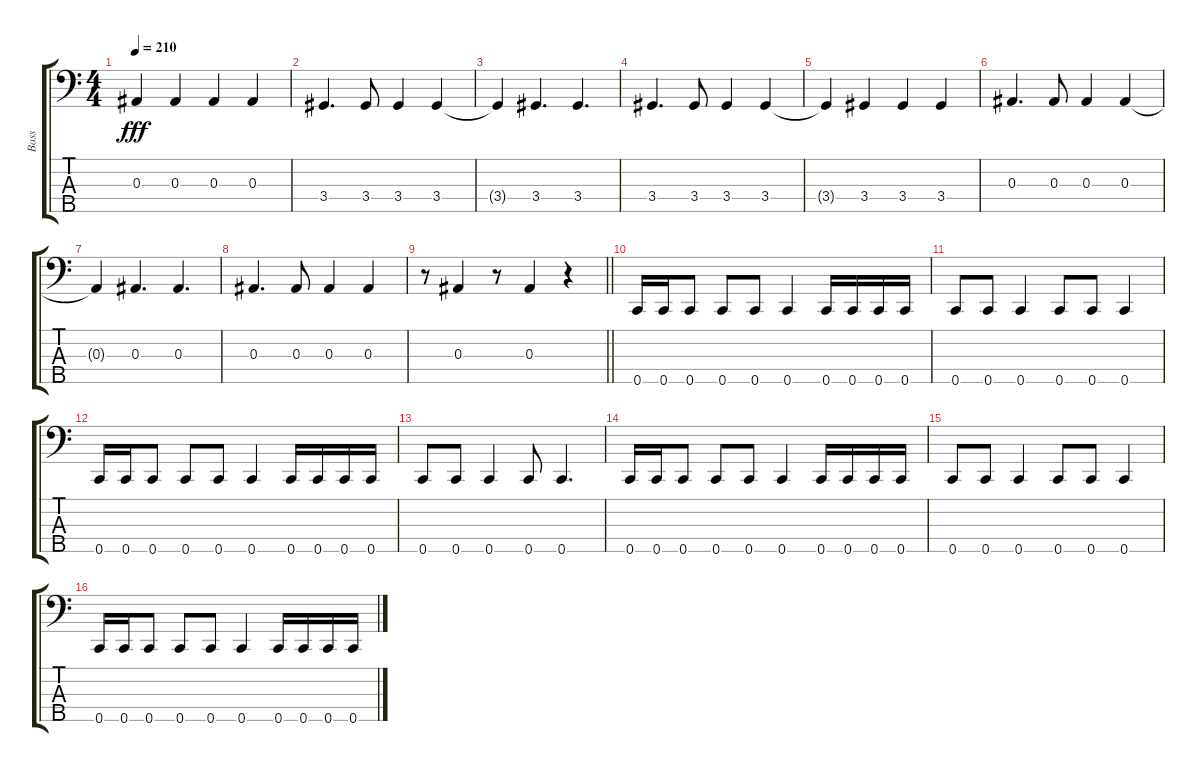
\track ("Bass" "Bass") {instrument electricbasspick}
\staff {score tabs}
\tuning (Ab2 Eb2 Bb1 F1 C1) {hide}
\ts (4 4)
\tempo 210
\clef f4
\ks c
0.3{t}.4{dy fff} 0.3.4 0.3.4 0.3.4 |
3.4.4{d} 3.4.8 3.4.4 3.4.4 |
3.4{t}.4 3.4.4{d} 3.4.4{d} |
3.4.4{d} 3.4.8 3.4.4 3.4.4 |
3.4{t}.4 3.4.4 3.4.4 3.4.4 |
0.3.4{d} 0.3.8 0.3.4 0.3.4 |
0.3{t}.4 0.3.4{d} 0.3.4{d} |
0.3.4{d} 0.3.8 0.3.4 0.3.4 |
\barLineRight lightlight
r.8 0.3.4 r.8 0.3.4 r.4 |
\section ("" " ")
0.5.16 0.5.16 0.5.8 0.5.8 0.5.8 0.5.4 0.5.16 0.5.16 0.5.16 0.5.16 |
0.5.8 0.5.8 0.5.4 0.5.8 0.5.8 0.5.4 |
0.5.16 0.5.16 0.5.8 0.5.8 0.5.8 0.5.4 0.5.16 0.5.16 0.5.16 0.5.16 |
0.5.8 0.5.8 0.5.4 0.5.8 0.5.4{d} |
0.5.16 0.5.16 0.5.8 0.5.8 0.5.8 0.5.4 0.5.16 0.5.16 0.5.16 0.5.16 |
0.5.8 0.5.8 0.5.4 0.5.8 0.5.8 0.5.4 |
0.5.16 0.5.16 0.5.8 0.5.8 0.5.8 0.5.4 0.5.16 0.5.16 0.5.16 0.5.16
